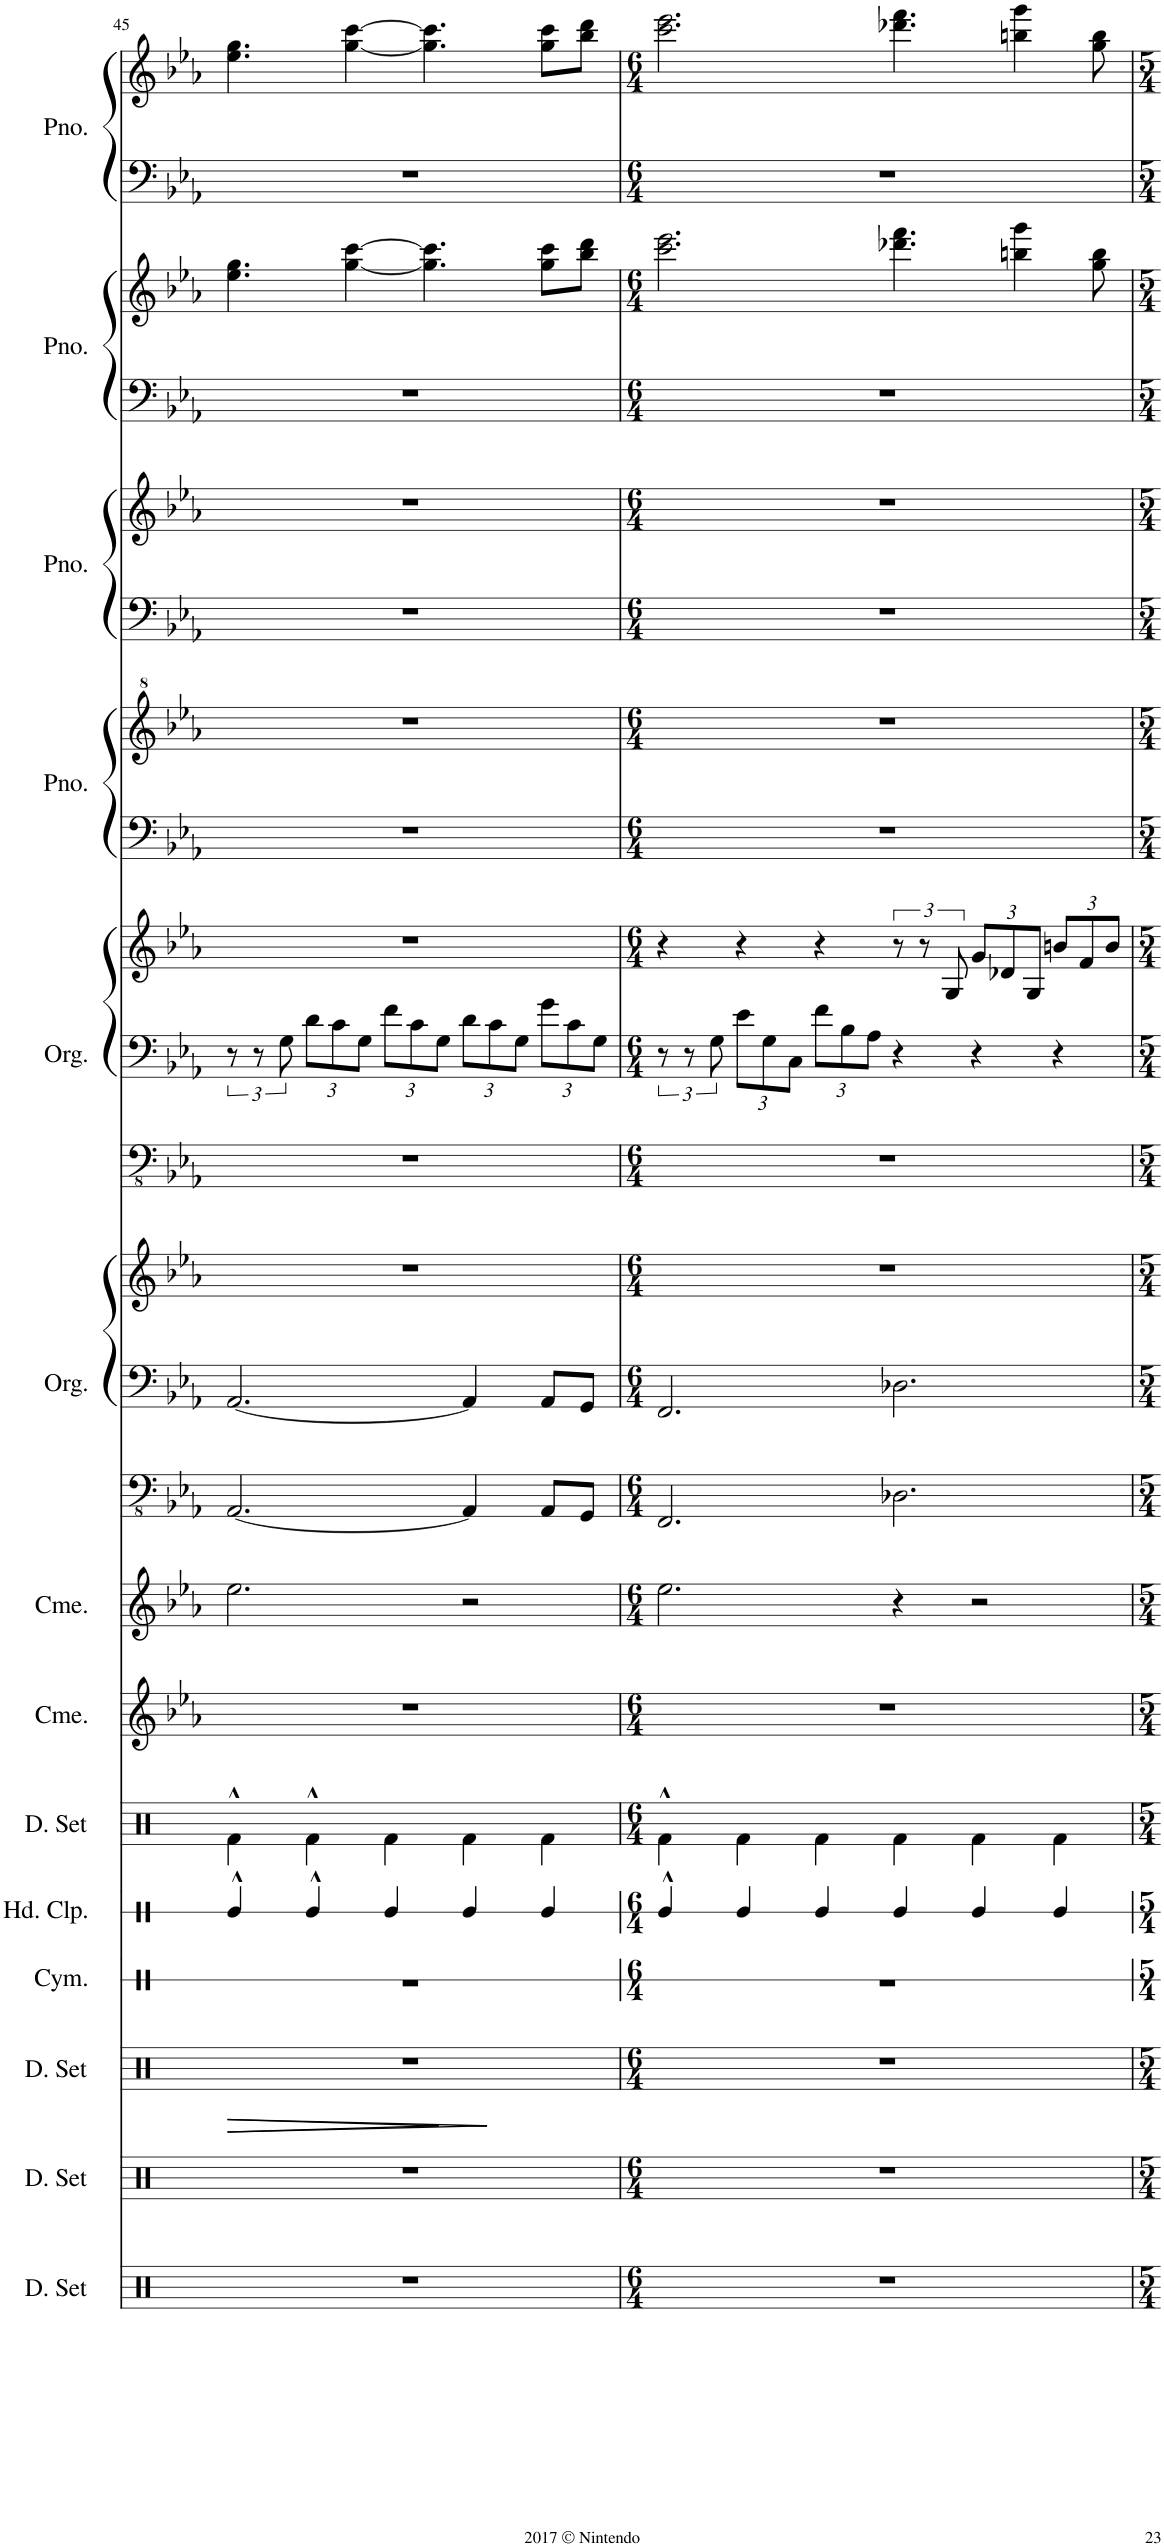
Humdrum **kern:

**kern	**kern	**kern	**kern	**kern	**kern	**kern	**kern	**kern	**kern	**kern	**kern	**kern	**kern	**kern	**kern	**kern	**kern	**kern	**kern	**kern	**kern
*part14	*part13	*part12	*part11	*part10	*part9	*part8	*part7	*part6	*part6	*part6	*part5	*part5	*part5	*part4	*part4	*part3	*part3	*part2	*part2	*part1	*part1
*staff22	*staff21	*staff20	*staff19	*staff18	*staff17	*staff16	*staff15	*staff14	*staff13	*staff12	*staff11	*staff10	*staff9	*staff8	*staff7	*staff6	*staff5	*staff4	*staff3	*staff2	*staff1
*I"Drumset	*I"Drumset	*I"Drumset	*I"Cymbal	*I"Hand Clap	*I"Drumset	*I"Chimes	*I"Chimes	*I"Organ	*	*	*I"Organ	*	*	*I"Piano	*	*I"Piano	*	*I"Piano	*	*I"Piano	*
*I'D. Set	*I'D. Set	*I'D. Set	*I'Cym.	*I'Hd. Clp.	*I'D. Set	*I'Cme.	*I'Cme.	*I'Org.	*	*	*I'Org.	*	*	*I'Pno.	*	*I'Pno.	*	*I'Pno.	*	*I'Pno.	*
!!LO:PB:g=z
*clefX	*clefX	*clefX	*clefX	*clefX	*clefX	*clefG2	*clefG2	*clefFv4	*clefF4	*clefG2	*clefFv4	*clefF4	*clefG2	*clefF4	*clefG^2	*clefF4	*clefG2	*clefF4	*clefG2	*clefF4	*clefG2
*k[]	*k[]	*k[]	*k[]	*k[]	*k[]	*k[b-e-a-]	*k[b-e-a-]	*k[b-e-a-]	*k[b-e-a-]	*k[b-e-a-]	*k[b-e-a-]	*k[b-e-a-]	*k[b-e-a-]	*k[b-e-a-]	*k[b-e-a-]	*k[b-e-a-]	*k[b-e-a-]	*k[b-e-a-]	*k[b-e-a-]	*k[b-e-a-]	*k[b-e-a-]
*M5/4	*M5/4	*M5/4	*M5/4	*M5/4	*M5/4	*M5/4	*M5/4	*M5/4	*M5/4	*M5/4	*M5/4	*M5/4	*M5/4	*M5/4	*M5/4	*M5/4	*M5/4	*M5/4	*M5/4	*M5/4	*M5/4
=45	=45	=45	=45	=45	=45	=45	=45	=45	=45	=45	=45	=45	=45	=45	=45	=45	=45	=45	=45	=45	=45
4%5r	4%5r	4%5r	4%5r	4Re^^/	4Rf^^\	4%5r	2.ee-\	[2.AAA-/	[2.AA-/	4%5r	4%5r	12r	4%5r	4%5r	4%5r	4%5r	4%5r	4%5r	4.ee-\ 4.gg\	4%5r	4.ee-\ 4.gg\
.	.	.	.	.	.	.	.	.	.	.	.	12r	.	.	.	.	.	.	.	.	.
.	.	.	.	.	.	.	.	.	.	.	.	12G\	.	.	.	.	.	.	.	.	.
*	*	*	*	*	*	*	*	*	*	*	*	*Xbrackettup	*	*	*	*	*	*	*	*	*
.	.	.	.	4Re^^/	4Rf^^\	.	.	.	.	.	.	12d\L	.	.	.	.	.	.	.	.	.
.	.	.	.	.	.	.	.	.	.	.	.	12c\	.	.	.	.	.	.	.	.	.
.	.	.	.	.	.	.	.	.	.	.	.	.	.	.	.	.	.	.	[4gg\ [4ccc\	.	[4gg\ [4ccc\
.	.	.	.	.	.	.	.	.	.	.	.	12G\J	.	.	.	.	.	.	.	.	.
.	.	.	.	4Re/	4Rf\	.	.	.	.	.	.	12f\L	.	.	.	.	.	.	.	.	.
.	.	.	.	.	.	.	.	.	.	.	.	12c\	.	.	.	.	.	.	.	.	.
.	.	.	.	.	.	.	.	.	.	.	.	.	.	.	.	.	.	.	4.gg\] 4.ccc\]	.	4.gg\] 4.ccc\]
.	.	.	.	.	.	.	.	.	.	.	.	12G\J	.	.	.	.	.	.	.	.	.
.	.	.	.	4Re/	4Rf\	.	2r	4AAA-/]	4AA-/]	.	.	12d\L	.	.	.	.	.	.	.	.	.
.	.	.	.	.	.	.	.	.	.	.	.	12c\	.	.	.	.	.	.	.	.	.
.	.	.	.	.	.	.	.	.	.	.	.	12G\J	.	.	.	.	.	.	.	.	.
.	.	.	.	4Re/	4Rf\	.	.	8AAA-/L	8AA-/L	.	.	12g\L	.	.	.	.	.	.	8gg\ 8ccc\L	.	8gg\ 8ccc\L
.	.	.	.	.	.	.	.	.	.	.	.	12c\	.	.	.	.	.	.	.	.	.
.	.	.	.	.	.	.	.	8GGG/J	8GG/J	.	.	.	.	.	.	.	.	.	8bb-\ 8ddd\J	.	8bb-\ 8ddd\J
.	.	.	.	.	.	.	.	.	.	.	.	12G\J	.	.	.	.	.	.	.	.	.
=46	=46	=46	=46	=46	=46	=46	=46	=46	=46	=46	=46	=46	=46	=46	=46	=46	=46	=46	=46	=46	=46
*M6/4	*M6/4	*M6/4	*M6/4	*M6/4	*M6/4	*M6/4	*M6/4	*M6/4	*M6/4	*M6/4	*M6/4	*M6/4	*M6/4	*M6/4	*M6/4	*M6/4	*M6/4	*M6/4	*M6/4	*M6/4	*M6/4
*	*	*	*	*	*	*	*	*	*	*	*	*brackettup	*	*	*	*	*	*	*	*	*
1.r	1.r	1.r	1.r	4Re^^/	4Rf^^\	1.r	2.ee-\	2.FFF/	2.FF/	1.r	1.r	12r	4r	1.r	1.r	1.r	1.r	1.r	2.ccc\ 2.eee-\	1.r	2.ccc\ 2.eee-\
.	.	.	.	.	.	.	.	.	.	.	.	12r	.	.	.	.	.	.	.	.	.
.	.	.	.	.	.	.	.	.	.	.	.	12G\	.	.	.	.	.	.	.	.	.
*	*	*	*	*	*	*	*	*	*	*	*	*Xbrackettup	*	*	*	*	*	*	*	*	*
.	.	.	.	4Re/	4Rf\	.	.	.	.	.	.	12e-\L	4r	.	.	.	.	.	.	.	.
.	.	.	.	.	.	.	.	.	.	.	.	12G\	.	.	.	.	.	.	.	.	.
.	.	.	.	.	.	.	.	.	.	.	.	12C\J	.	.	.	.	.	.	.	.	.
.	.	.	.	4Re/	4Rf\	.	.	.	.	.	.	12f\L	4r	.	.	.	.	.	.	.	.
.	.	.	.	.	.	.	.	.	.	.	.	12B-\	.	.	.	.	.	.	.	.	.
.	.	.	.	.	.	.	.	.	.	.	.	12A-\J	.	.	.	.	.	.	.	.	.
.	.	.	.	4Re/	4Rf\	.	4r	2.DD-X\	2.D-X\	.	.	4r	12r	.	.	.	.	.	4.ddd-X\ 4.fff\	.	4.ddd-X\ 4.fff\
.	.	.	.	.	.	.	.	.	.	.	.	.	12r	.	.	.	.	.	.	.	.
.	.	.	.	.	.	.	.	.	.	.	.	.	12G/	.	.	.	.	.	.	.	.
*	*	*	*	*	*	*	*	*	*	*	*	*	*Xbrackettup	*	*	*	*	*	*	*	*
.	.	.	.	4Re/	4Rf\	.	2r	.	.	.	.	4r	12g/L	.	.	.	.	.	.	.	.
.	.	.	.	.	.	.	.	.	.	.	.	.	12d-X/	.	.	.	.	.	.	.	.
.	.	.	.	.	.	.	.	.	.	.	.	.	.	.	.	.	.	.	4bbn\ 4ggg\	.	4bbn\ 4ggg\
.	.	.	.	.	.	.	.	.	.	.	.	.	12G/J	.	.	.	.	.	.	.	.
.	.	.	.	4Re/	4Rf\	.	.	.	.	.	.	4r	12bn/L	.	.	.	.	.	.	.	.
.	.	.	.	.	.	.	.	.	.	.	.	.	12f/	.	.	.	.	.	.	.	.
.	.	.	.	.	.	.	.	.	.	.	.	.	.	.	.	.	.	.	8gg\ 8bb\	.	8gg\ 8bb\
.	.	.	.	.	.	.	.	.	.	.	.	.	12b/J	.	.	.	.	.	.	.	.
=	=	=	=	=	=	=	=	=	=	=	=	=	=	=	=	=	=	=	=	=	=
*-	*-	*-	*-	*-	*-	*-	*-	*-	*-	*-	*-	*-	*-	*-	*-	*-	*-	*-	*-	*-	*-
